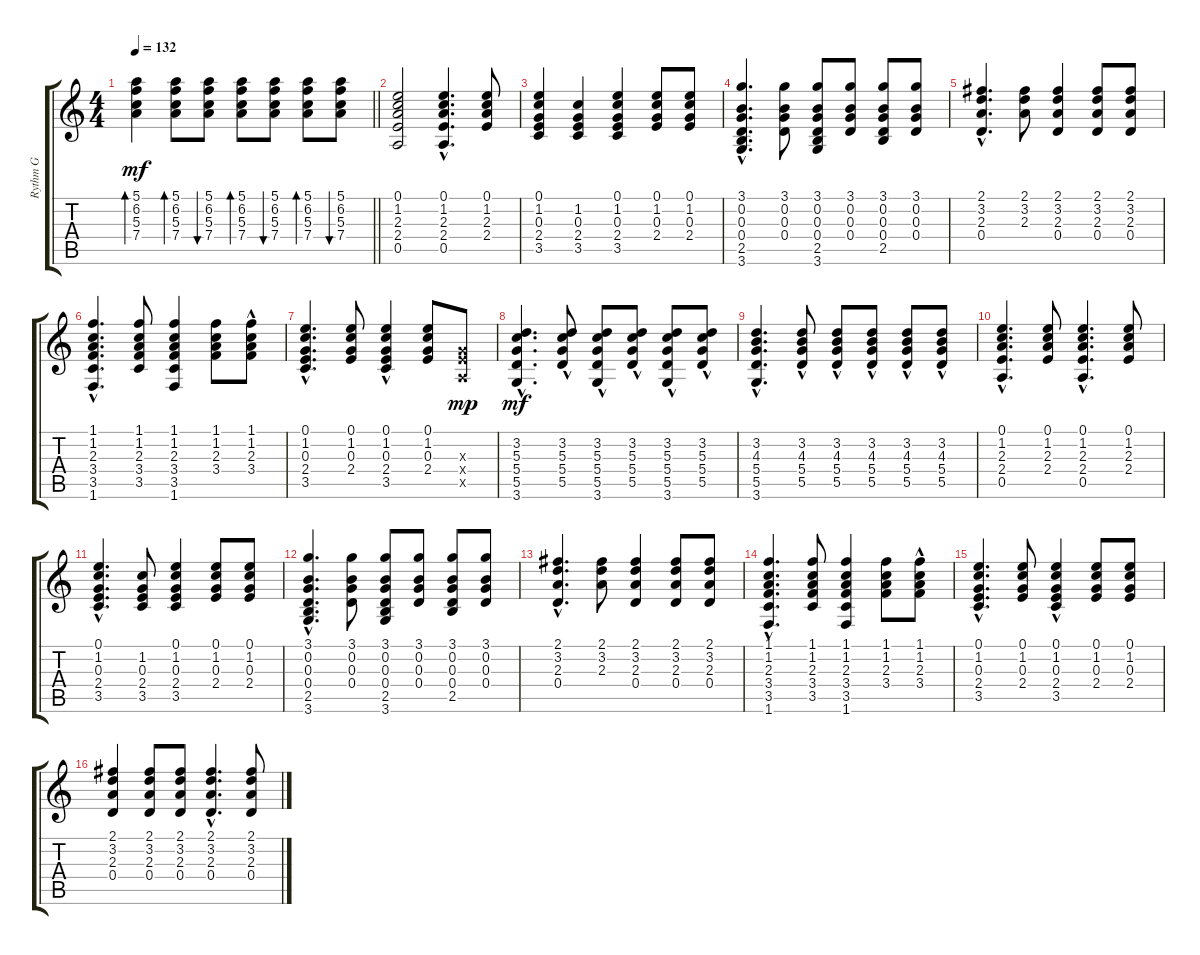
\track ("Rythm G" "Rythm G") {instrument electricguitarclean}
\staff {score tabs}
\tuning (E4 B3 G3 D3 A2 E2) {hide}
\ts (4 4)
\tempo 132
\clef g2
\barLineRight lightlight
\ks c
(5.1 6.2 5.3 7.4).4{bd 60 dy mf} (5.1 6.2 5.3 7.4).8{bd 30} (5.1 6.2 5.3 7.4).8{bu 30} (5.1 6.2 5.3 7.4).8{bd 30} (5.1 6.2 5.3 7.4).8{bu 30} (5.1 6.2 5.3 7.4).8{bd 30} (5.1 6.2 5.3 7.4).8{bu 30} |
(0.1 1.2 2.3 2.4 0.5).2 (0.1{hac} 1.2{hac} 2.3{hac} 2.4{hac} 0.5).4{d} (0.1 1.2 2.3 2.4).8 |
(0.1 1.2 0.3 2.4 3.5).4 (1.2 0.3 2.4 3.5).4 (0.1 1.2 0.3 2.4 3.5).4 (0.1 1.2 0.3 2.4).8 (0.1 1.2 0.3 2.4).8 |
(3.1{hac} 0.2{hac} 0.3{hac} 0.4{hac} 2.5 3.6).4{d} (3.1 0.2 0.3 0.4).8 (3.1 0.2 0.3 0.4 2.5 3.6).8 (3.1 0.2 0.3 0.4).8 (3.1 0.2 0.3 0.4 2.5).8 (3.1 0.2 0.3 0.4).8 |
(2.1{hac} 3.2{hac} 2.3{hac} 0.4).4{d} (2.1 3.2 2.3).8 (2.1 3.2 2.3 0.4).4 (2.1 3.2 2.3 0.4).8 (2.1 3.2 2.3 0.4).8 |
(1.1{hac} 1.2{hac} 2.3{hac} 3.4{hac} 3.5{hac} 1.6).4{d} (1.1 1.2 2.3 3.4 3.5).8 (1.1 1.2 2.3 3.4 3.5 1.6).4 (1.1 1.2 2.3 3.4).8 (1.1 1.2{hac} 2.3{hac} 3.4{hac}).8 |
(0.1{hac} 1.2{hac} 0.3{hac} 2.4{hac} 3.5{hac}).4{d} (0.1 1.2 0.3 2.4).8 (0.1 1.2 0.3 2.4 3.5{hac}).4 (0.1 1.2 0.3 2.4).8 (0.3{x} 2.4{x} 0.5{x}).8{dy mp} |
(3.2{hac} 5.3{hac} 5.4{hac} 5.5{hac} 3.6).4{d dy mf} (3.2 5.3 5.4 5.5{hac}).8 (3.2 5.3 5.4 5.5{hac} 3.6).8 (3.2 5.3 5.4 5.5{hac}).8 (3.2 5.3 5.4 5.5{hac} 3.6).8 (3.2 5.3 5.4 5.5{hac}).8 |
(3.2{hac} 4.3{hac} 5.4{hac} 5.5{hac} 3.6).4{d} (3.2 4.3 5.4 5.5{hac}).8 (3.2 4.3 5.4 5.5{hac}).8 (3.2 4.3 5.4 5.5{hac}).8 (3.2 4.3 5.4 5.5{hac}).8 (3.2 4.3 5.4 5.5{hac}).8 |
(0.1{hac} 1.2{hac} 2.3{hac} 2.4{hac} 0.5).4{d} (0.1 1.2 2.3 2.4).8 (0.1{hac} 1.2{hac} 2.3{hac} 2.4{hac} 0.5).4{d} (0.1 1.2 2.3 2.4).8 |
(0.1 1.2{hac} 0.3{hac} 2.4{hac} 3.5{hac}).4{d} (1.2 0.3 2.4 3.5).8 (0.1 1.2 0.3 2.4 3.5).4 (0.1 1.2 0.3 2.4).8 (0.1 1.2 0.3 2.4).8 |
(3.1{hac} 0.2{hac} 0.3{hac} 0.4{hac} 2.5 3.6).4{d} (3.1 0.2 0.3 0.4).8 (3.1 0.2 0.3 0.4 2.5 3.6).8 (3.1 0.2 0.3 0.4).8 (3.1 0.2 0.3 0.4 2.5).8 (3.1 0.2 0.3 0.4).8 |
(2.1{hac} 3.2{hac} 2.3{hac} 0.4).4{d} (2.1 3.2 2.3).8 (2.1 3.2 2.3 0.4).4 (2.1 3.2 2.3 0.4).8 (2.1 3.2 2.3 0.4).8 |
(1.1{hac} 1.2{hac} 2.3{hac} 3.4{hac} 3.5{hac} 1.6).4{d} (1.1 1.2 2.3 3.4 3.5).8 (1.1 1.2 2.3 3.4 3.5 1.6).4 (1.1 1.2 2.3 3.4).8 (1.1 1.2{hac} 2.3{hac} 3.4{hac}).8 |
(0.1{hac} 1.2{hac} 0.3{hac} 2.4{hac} 3.5{hac}).4{d} (0.1 1.2 0.3 2.4).8 (0.1 1.2 0.3 2.4 3.5{hac}).4 (0.1 1.2 0.3 2.4).8 (0.1 1.2 0.3 2.4).8 |
(2.1 3.2 2.3 0.4).4 (2.1 3.2 2.3 0.4).8 (2.1 3.2 2.3 0.4).8 (2.1{hac} 3.2{hac} 2.3{hac} 0.4{hac}).4{d} (2.1 3.2 2.3 0.4).8
